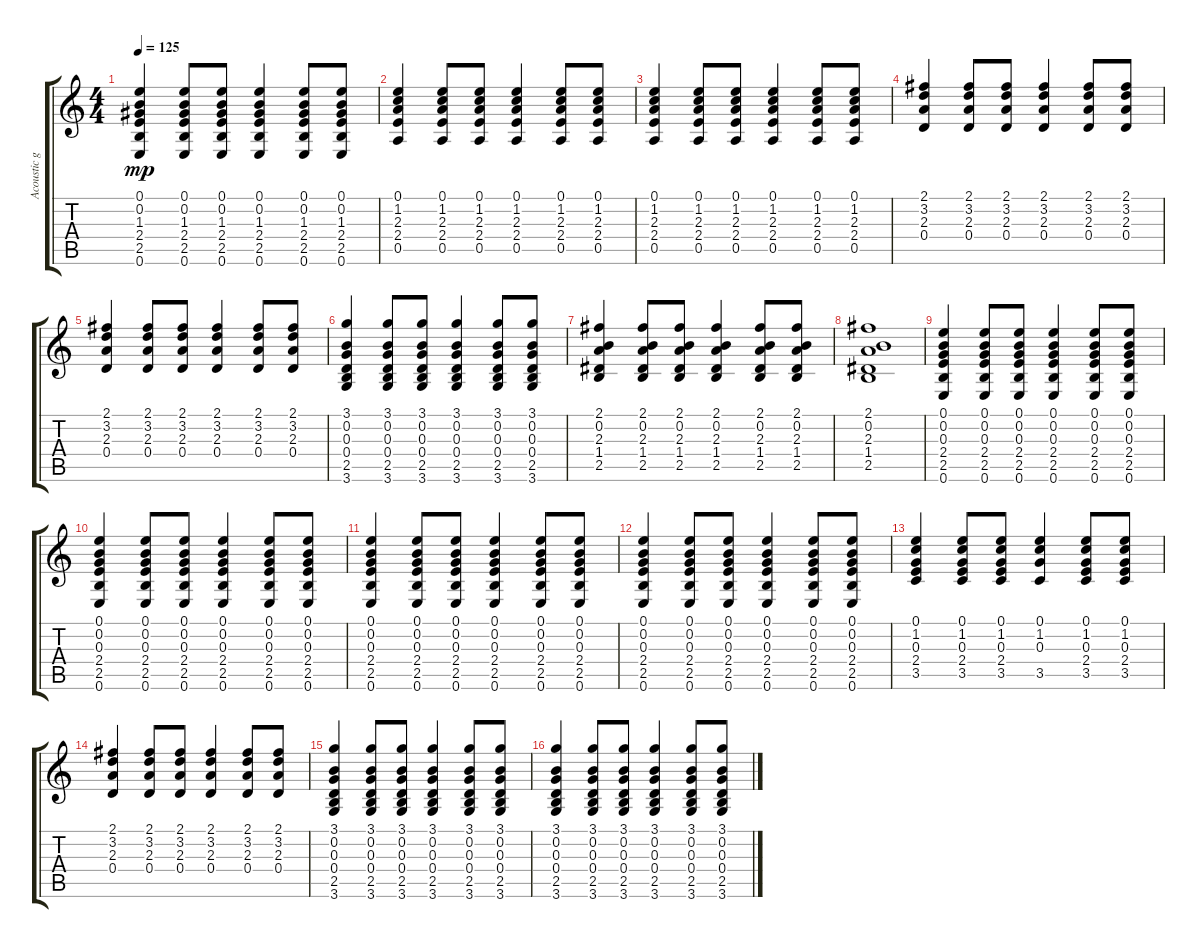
\track ("Acoustic guitar II" "Acoustic g") {instrument acousticguitarsteel}
\staff {score tabs}
\tuning (E4 B3 G3 D3 A2 E2) {hide}
\ts (4 4)
\tempo 125
\clef g2
\ks c
(0.1 0.2 1.3 2.4 2.5 0.6).4{dy mp} (0.1 0.2 1.3 2.4 2.5 0.6).8 (0.1 0.2 1.3 2.4 2.5 0.6).8 (0.1 0.2 1.3 2.4 2.5 0.6).4 (0.1 0.2 1.3 2.4 2.5 0.6).8 (0.1 0.2 1.3 2.4 2.5 0.6).8 |
(0.1 1.2 2.3 2.4 0.5).4 (0.1 1.2 2.3 2.4 0.5).8 (0.1 1.2 2.3 2.4 0.5).8 (0.1 1.2 2.3 2.4 0.5).4 (0.1 1.2 2.3 2.4 0.5).8 (0.1 1.2 2.3 2.4 0.5).8 |
(0.1 1.2 2.3 2.4 0.5).4 (0.1 1.2 2.3 2.4 0.5).8 (0.1 1.2 2.3 2.4 0.5).8 (0.1 1.2 2.3 2.4 0.5).4 (0.1 1.2 2.3 2.4 0.5).8 (0.1 1.2 2.3 2.4 0.5).8 |
(2.1 3.2 2.3 0.4).4 (2.1 3.2 2.3 0.4).8 (2.1 3.2 2.3 0.4).8 (2.1 3.2 2.3 0.4).4 (2.1 3.2 2.3 0.4).8 (2.1 3.2 2.3 0.4).8 |
(2.1 3.2 2.3 0.4).4 (2.1 3.2 2.3 0.4).8 (2.1 3.2 2.3 0.4).8 (2.1 3.2 2.3 0.4).4 (2.1 3.2 2.3 0.4).8 (2.1 3.2 2.3 0.4).8 |
(3.1 0.2 0.3 0.4 2.5 3.6).4 (3.1 0.2 0.3 0.4 2.5 3.6).8 (3.1 0.2 0.3 0.4 2.5 3.6).8 (3.1 0.2 0.3 0.4 2.5 3.6).4 (3.1 0.2 0.3 0.4 2.5 3.6).8 (3.1 0.2 0.3 0.4 2.5 3.6).8 |
(2.1 0.2 2.3 1.4 2.5).4 (2.1 0.2 2.3 1.4 2.5).8 (2.1 0.2 2.3 1.4 2.5).8 (2.1 0.2 2.3 1.4 2.5).4 (2.1 0.2 2.3 1.4 2.5).8 (2.1 0.2 2.3 1.4 2.5).8 |
(2.1 0.2 2.3 1.4 2.5).1 |
(0.1 0.2 0.3 2.4 2.5 0.6).4 (0.1 0.2 0.3 2.4 2.5 0.6).8 (0.1 0.2 0.3 2.4 2.5 0.6).8 (0.1 0.2 0.3 2.4 2.5 0.6).4 (0.1 0.2 0.3 2.4 2.5 0.6).8 (0.1 0.2 0.3 2.4 2.5 0.6).8 |
(0.1 0.2 0.3 2.4 2.5 0.6).4 (0.1 0.2 0.3 2.4 2.5 0.6).8 (0.1 0.2 0.3 2.4 2.5 0.6).8 (0.1 0.2 0.3 2.4 2.5 0.6).4 (0.1 0.2 0.3 2.4 2.5 0.6).8 (0.1 0.2 0.3 2.4 2.5 0.6).8 |
(0.1 0.2 0.3 2.4 2.5 0.6).4 (0.1 0.2 0.3 2.4 2.5 0.6).8 (0.1 0.2 0.3 2.4 2.5 0.6).8 (0.1 0.2 0.3 2.4 2.5 0.6).4 (0.1 0.2 0.3 2.4 2.5 0.6).8 (0.1 0.2 0.3 2.4 2.5 0.6).8 |
(0.1 0.2 0.3 2.4 2.5 0.6).4 (0.1 0.2 0.3 2.4 2.5 0.6).8 (0.1 0.2 0.3 2.4 2.5 0.6).8 (0.1 0.2 0.3 2.4 2.5 0.6).4 (0.1 0.2 0.3 2.4 2.5 0.6).8 (0.1 0.2 0.3 2.4 2.5 0.6).8 |
(0.1 1.2 0.3 2.4 3.5).4 (0.1 1.2 0.3 2.4 3.5).8 (0.1 1.2 0.3 2.4 3.5).8 (0.1 1.2 0.3 3.5).4 (0.1 1.2 0.3 2.4 3.5).8 (0.1 1.2 0.3 2.4 3.5).8 |
(2.1 3.2 2.3 0.4).4 (2.1 3.2 2.3 0.4).8 (2.1 3.2 2.3 0.4).8 (2.1 3.2 2.3 0.4).4 (2.1 3.2 2.3 0.4).8 (2.1 3.2 2.3 0.4).8 |
(3.1 0.2 0.3 0.4 2.5 3.6).4 (3.1 0.2 0.3 0.4 2.5 3.6).8 (3.1 0.2 0.3 0.4 2.5 3.6).8 (3.1 0.2 0.3 0.4 2.5 3.6).4 (3.1 0.2 0.3 0.4 2.5 3.6).8 (3.1 0.2 0.3 0.4 2.5 3.6).8 |
(3.1 0.2 0.3 0.4 2.5 3.6).4 (3.1 0.2 0.3 0.4 2.5 3.6).8 (3.1 0.2 0.3 0.4 2.5 3.6).8 (3.1 0.2 0.3 0.4 2.5 3.6).4 (3.1 0.2 0.3 0.4 2.5 3.6).8 (3.1 0.2 0.3 0.4 2.5 3.6).8
